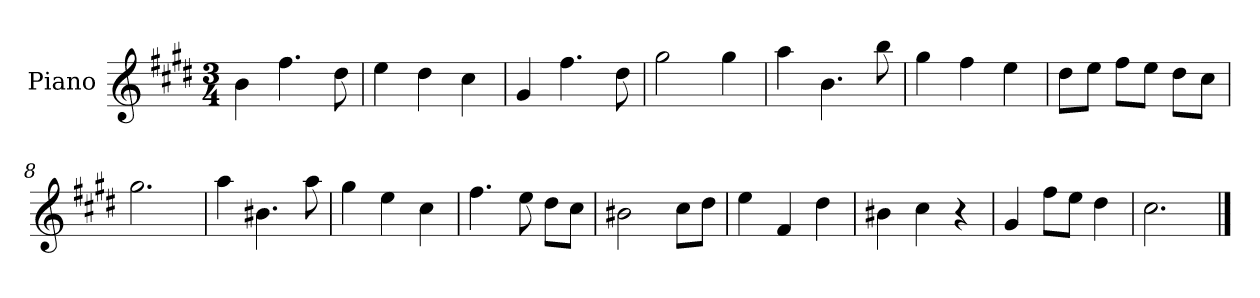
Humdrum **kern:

**kern
*part1
*staff1
*I"Piano
*I'Pno
*clefG2
*k[f#c#g#d#]
*c#:
*M3/4
=1
4b\
4.ff#\
8dd#\
=2
4ee\
4dd#\
4cc#\
=3
4g#/
4.ff#\
8dd#\
=4
2gg#\
4gg#\
=5
4aa\
4.b\
8bb\
=6
4gg#\
4ff#\
4ee\
=7
8dd#\L
8ee\J
8ff#\L
8ee\J
8dd#\L
8cc#\J
=8
2.gg#\
=9
4aa\
4.b#X\
8aa\
=10
4gg#\
4ee\
4cc#\
=11
4.ff#\
8ee\
8dd#\L
8cc#\J
=12
2b#X\
8cc#\L
8dd#\J
=13
4ee\
4f#/
4dd#\
=14
4b#X\
4cc#\
4r
=15
4g#/
8ff#\L
8ee\J
4dd#\
=16
2.cc#\
==
*-
